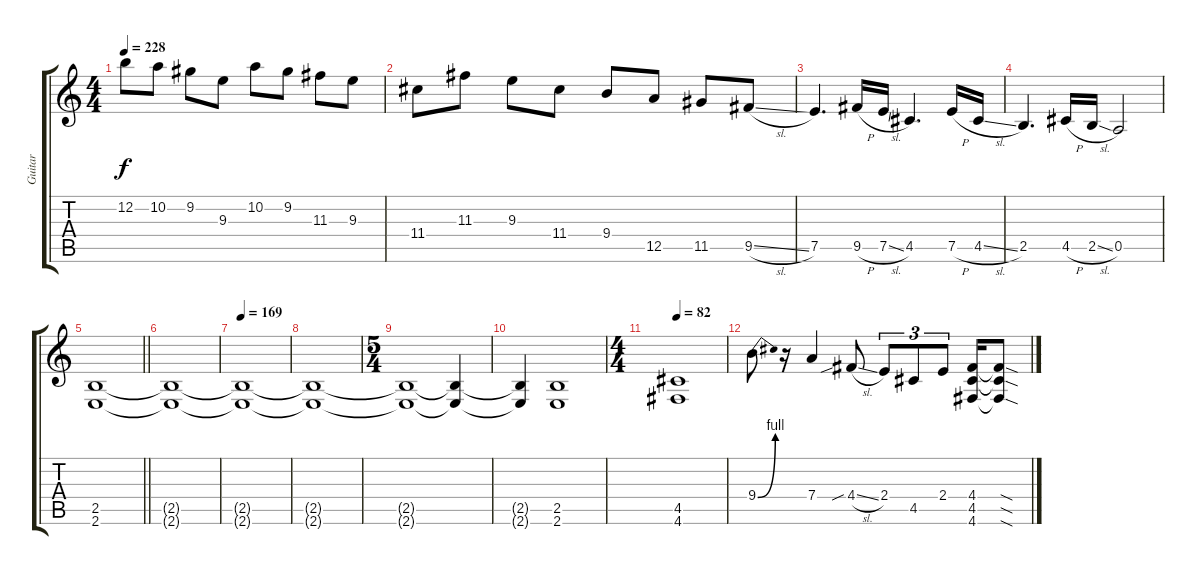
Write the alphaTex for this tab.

\track ("Guitar" "Guitar") {instrument distortionguitar}
\staff {score tabs}
\tuning (E4 B3 G3 D3 A2 D2) {hide}
\ts (4 4)
\tempo 228
\clef g2
\ks c
12.2.8{dy f} 10.2.8 9.2.8 9.3.8 10.2.8 9.2.8 11.3.8 9.3.8 |
11.4.8 11.3.8 9.3.8 11.4.8 9.4.8 12.5.8 11.5.8 9.5{sl}.8 |
7.5.4{d} 9.5{h}.16 7.5{sl}.16 4.5.4{d} 7.5{h}.16 4.5{sl}.16 |
2.5.4{d} 4.5{h}.16 2.5{sl}.16 0.5.2 |
\barLineRight lightlight
(2.5 2.6).1 |
(2.5{t} 2.6{t}).1 |
\tempo 169
(2.5{t} 2.6{t}).1 |
(2.5{t} 2.6{t}).1 |
\ts (5 4)
(2.5{t} 2.6{t}).1 (2.5{t} 2.6{t}).4 |
(2.5{t} 2.6{t}).4 (2.5 2.6).1 |
\ts (4 4)
\tempo 82
(4.5 4.6).1 |
9.4{be (bend 0 0 60 4)}.8 r.16 7.4.4 4.4{sib sl}.8 2.4.8{tu (3 2)} 4.5.8{tu (3 2)} 2.4.8{tu (3 2)} (4.4 4.5 4.6).16 (4.4{sod t} 4.5{sod t} 4.6{sod t}).8
